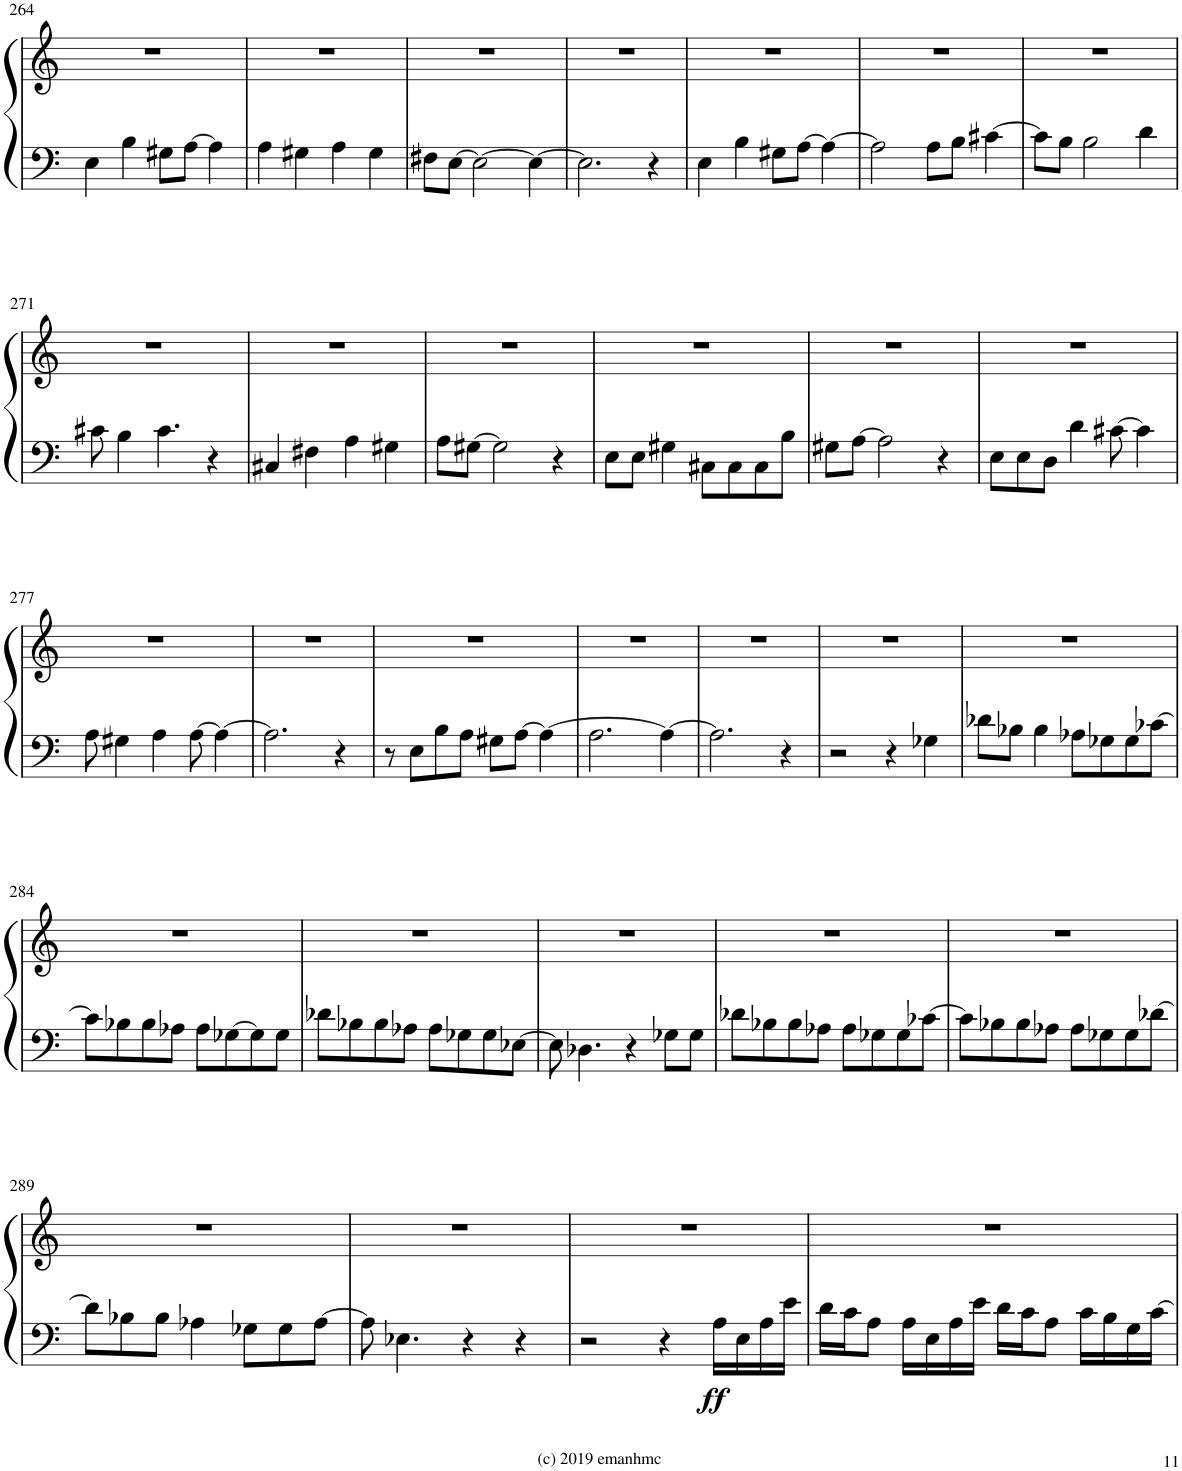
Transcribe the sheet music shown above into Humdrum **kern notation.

**kern	**kern	**dynam
*part1	*part1	*part1
*staff2	*staff1	*staff1/2
*I"Piano	*	*
*I'Pno.	*	*
!!LO:PB:g=z
*clefF4	*clefG2	*
*k[]	*k[]	*
*M4/4	*M4/4	*
*met(c)	*met(c)	*
=264	=264	=264
4E\	1r	.
4B\	.	.
8G#X\L	.	.
[8A\J	.	.
4A\]	.	.
=265	=265	=265
4A\	1r	.
4G#X\	.	.
4A\	.	.
4G#\	.	.
=266	=266	=266
8F#X\L	1r	.
[8E\J	.	.
2E\_	.	.
4E\_	.	.
=267	=267	=267
2.E\]	1r	.
4r	.	.
=268	=268	=268
4E\	1r	.
4B\	.	.
8G#X\L	.	.
[8A\J	.	.
4A\_	.	.
=269	=269	=269
2A\]	1r	.
8A\L	.	.
8B\J	.	.
[4c#X\	.	.
=270	=270	=270
8c#\L]	1r	.
8B\J	.	.
2B\	.	.
4d\	.	.
!!LO:LB:g=z
=271	=271	=271
8c#X\	1r	.
4B\	.	.
4.c#\	.	.
4r	.	.
=272	=272	=272
4C#X/	1r	.
4F#X\	.	.
4A\	.	.
4G#X\	.	.
=273	=273	=273
8A\L	1r	.
[8G#X\J	.	.
2G#\]	.	.
4r	.	.
=274	=274	=274
8E\L	1r	.
8E\J	.	.
4G#X\	.	.
8C#X\L	.	.
8C#\	.	.
8C#\	.	.
8B\J	.	.
=275	=275	=275
8G#X\L	1r	.
[8A\J	.	.
2A\]	.	.
4r	.	.
=276	=276	=276
8E\L	1r	.
8E\	.	.
8D\J	.	.
4d\	.	.
[8c#X\	.	.
4c#\]	.	.
!!LO:LB:g=z
=277	=277	=277
8A\	1r	.
4G#X\	.	.
4A\	.	.
[8A\	.	.
4A\_	.	.
=278	=278	=278
2.A\]	1r	.
4r	.	.
=279	=279	=279
8r	1r	.
8E\L	.	.
8B\	.	.
8A\J	.	.
8G#X\L	.	.
[8A\J	.	.
4A\_	.	.
=280	=280	=280
2.A\	1r	.
4A\_	.	.
=281	=281	=281
2.A\]	1r	.
4r	.	.
=282	=282	=282
2r	1r	.
4r	.	.
4G-X\	.	.
=283	=283	=283
8d-X\L	1r	.
8B-X\J	.	.
4B-\	.	.
8A-X\L	.	.
8G-X\	.	.
8G-\	.	.
[8c-X\J	.	.
!!LO:LB:g=z
=284	=284	=284
8c-\L]	1r	.
8B-X\	.	.
8B-\	.	.
8A-X\J	.	.
8A-\L	.	.
[8G-X\	.	.
8G-\]	.	.
8G-\J	.	.
=285	=285	=285
8d-X\L	1r	.
8B-X\	.	.
8B-\	.	.
8A-X\J	.	.
8A-\L	.	.
8G-X\	.	.
8G-\	.	.
[8E-X\J	.	.
=286	=286	=286
8E-\]	1r	.
4.D-X\	.	.
4r	.	.
8G-X\L	.	.
8G-\J	.	.
=287	=287	=287
8d-X\L	1r	.
8B-X\	.	.
8B-\	.	.
8A-X\J	.	.
8A-\L	.	.
8G-X\	.	.
8G-\	.	.
[8c-X\J	.	.
=288	=288	=288
8c-\L]	1r	.
8B-X\	.	.
8B-\	.	.
8A-X\J	.	.
8A-\L	.	.
8G-X\	.	.
8G-\	.	.
[8d-X\J	.	.
!!LO:LB:g=z
=289	=289	=289
8d-\L]	1r	.
8B-X\	.	.
8B-\J	.	.
4A-X\	.	.
8G-X\L	.	.
8G-\	.	.
[8A-\J	.	.
=290	=290	=290
8A-\]	1r	.
4.E-X\	.	.
4r	.	.
4r	.	.
=291	=291	=291
2r	1r	.
4r	.	.
!	!	!LO:DY:b=2
16A\LL	.	ff
16E\	.	.
16A\	.	.
16e\JJ	.	.
=292	=292	=292
16d\LL	1r	.
16c\J	.	.
8A\J	.	.
16A\LL	.	.
16E\	.	.
16A\	.	.
16e\JJ	.	.
16d\LL	.	.
16c\J	.	.
8A\J	.	.
16c\LL	.	.
16B\	.	.
16G\	.	.
[16c\JJ	.	.
=	=	=
*-	*-	*-
